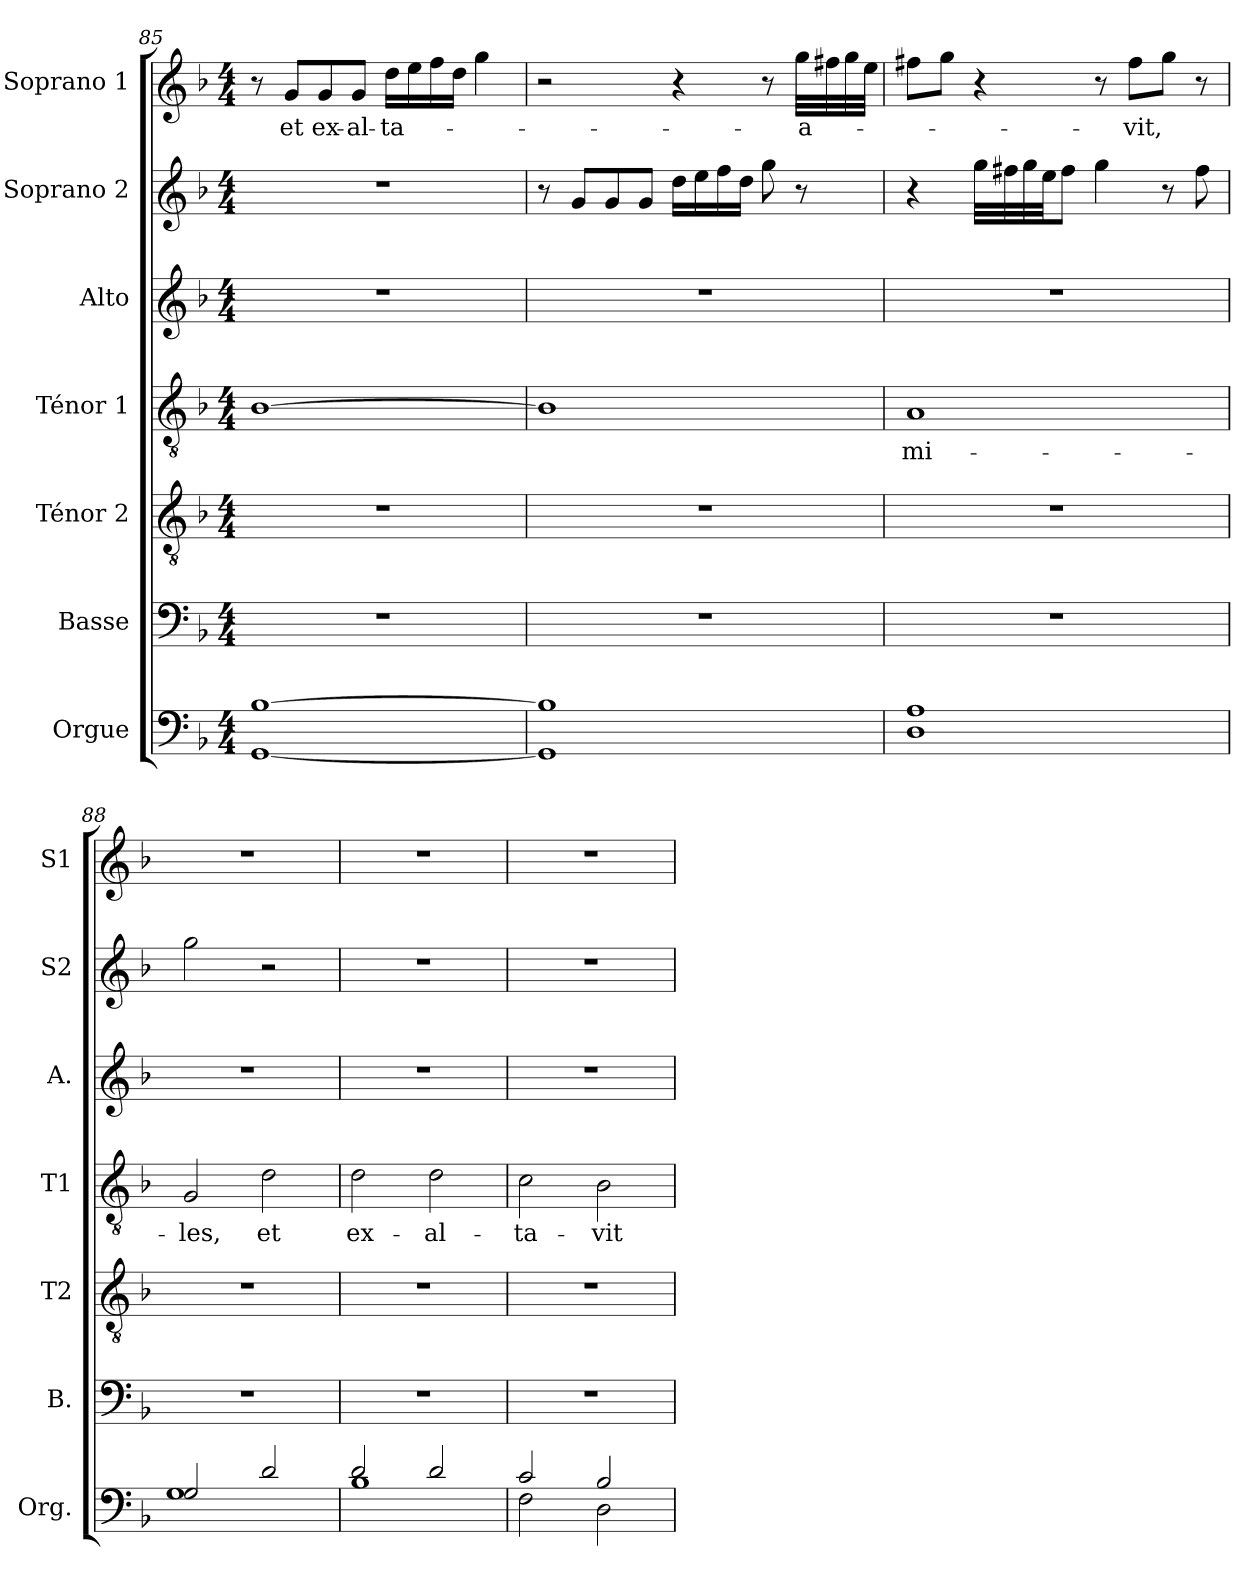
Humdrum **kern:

**kern	**kern	**kern	**kern	**text	**kern	**kern	**kern	**text
*part7	*part6	*part5	*part4	*part4	*part3	*part2	*part1	*part1
*staff7	*staff6	*staff5	*staff4	*staff4	*staff3	*staff2	*staff1	*staff1
*I"Orgue	*I"Basse	*I"Ténor 2	*I"Ténor 1	*	*I"Alto	*I"Soprano 2	*I"Soprano 1	*
*I'Org.	*I'B.	*I'T2	*I'T1	*	*I'A.	*I'S2	*I'S1	*
*clefF4	*clefF4	*clefGv2	*clefGv2	*	*clefG2	*clefG2	*clefG2	*
*k[b-]	*k[b-]	*k[b-]	*k[b-]	*	*k[b-]	*k[b-]	*k[b-]	*
*M4/4	*M4/4	*M4/4	*M4/4	*	*M4/4	*M4/4	*M4/4	*
=85	=85	=85	=85	=85	=85	=85	=85	=85
*^	*	*	*	*	*	*	*	*
[1B-	[1GG	1r	1r	[1B-	.	1r	1r	8r	.
!	!	!	!	!	!	!	!	!	!LO:LY:b
.	.	.	.	.	.	.	.	8g/L	et
!	!	!	!	!	!	!	!	!	!LO:LY:b
.	.	.	.	.	.	.	.	8g/	ex-
!	!	!	!	!	!	!	!	!	!LO:LY:b
.	.	.	.	.	.	.	.	8g/J	-al-
!	!	!	!	!	!	!	!	!	!LO:LY:b
.	.	.	.	.	.	.	.	16dd\LL	-ta-
.	.	.	.	.	.	.	.	16ee\	.
.	.	.	.	.	.	.	.	16ff\	.
.	.	.	.	.	.	.	.	16dd\JJ	.
.	.	.	.	.	.	.	.	4gg\	.
=86	=86	=86	=86	=86	=86	=86	=86	=86	=86
1B-]	1GG]	1r	1r	1B-]	.	1r	8r	2r	.
.	.	.	.	.	.	.	8g/L	.	.
.	.	.	.	.	.	.	8g/	.	.
.	.	.	.	.	.	.	8g/J	.	.
.	.	.	.	.	.	.	16dd\LL	4r	.
.	.	.	.	.	.	.	16ee\	.	.
.	.	.	.	.	.	.	16ff\	.	.
.	.	.	.	.	.	.	16dd\JJ	.	.
.	.	.	.	.	.	.	8gg\	8r	.
!	!	!	!	!	!	!	!	!	!LO:LY:b
.	.	.	.	.	.	.	8r	32gg\LLL	-a-
.	.	.	.	.	.	.	.	32ff#X\	.
.	.	.	.	.	.	.	.	32gg\	.
.	.	.	.	.	.	.	.	32ee\JJJ	.
=87	=87	=87	=87	=87	=87	=87	=87	=87	=87
!	!	!	!	!	!LO:LY:b	!	!	!	!
1A	1D	1r	1r	1A	-mi-	1r	4r	8ff#X\L	.
.	.	.	.	.	.	.	.	8gg\J	.
.	.	.	.	.	.	.	32gg\LLL	4r	.
.	.	.	.	.	.	.	32ff#X\	.	.
.	.	.	.	.	.	.	32gg\	.	.
.	.	.	.	.	.	.	32ee\JJ	.	.
.	.	.	.	.	.	.	8ff#\J	.	.
.	.	.	.	.	.	.	4gg\	8r	.
!	!	!	!	!	!	!	!	!	!LO:LY:b
.	.	.	.	.	.	.	.	8ff#\L	-vit,
.	.	.	.	.	.	.	8r	8gg\J	.
.	.	.	.	.	.	.	8ff#\	8r	.
=88	=88	=88	=88	=88	=88	=88	=88	=88	=88
!	!	!	!	!	!LO:LY:b	!	!	!	!
2G/	1G	1r	1r	2G/	-les,	1r	2gg\	1r	.
!	!	!	!	!	!LO:LY:b	!	!	!	!
2d/	.	.	.	2d\	et	.	2r	.	.
!!LO:LB:g=z
=89	=89	=89	=89	=89	=89	=89	=89	=89	=89
!	!	!	!	!	!LO:LY:b	!	!	!	!
2d/	1B-	1r	1r	2d\	ex-	1r	1r	1r	.
!	!	!	!	!	!LO:LY:b	!	!	!	!
2d/	.	.	.	2d\	-al-	.	.	.	.
=90	=90	=90	=90	=90	=90	=90	=90	=90	=90
!	!	!	!	!	!LO:LY:b	!	!	!	!
2c/	2F\	1r	1r	2c\	-ta-	1r	1r	1r	.
!	!	!	!	!	!LO:LY:b	!	!	!	!
2B-/	2D\	.	.	2B-\	-vit	.	.	.	.
*v	*v	*	*	*	*	*	*	*	*
=	=	=	=	=	=	=	=	=
*-	*-	*-	*-	*-	*-	*-	*-	*-
